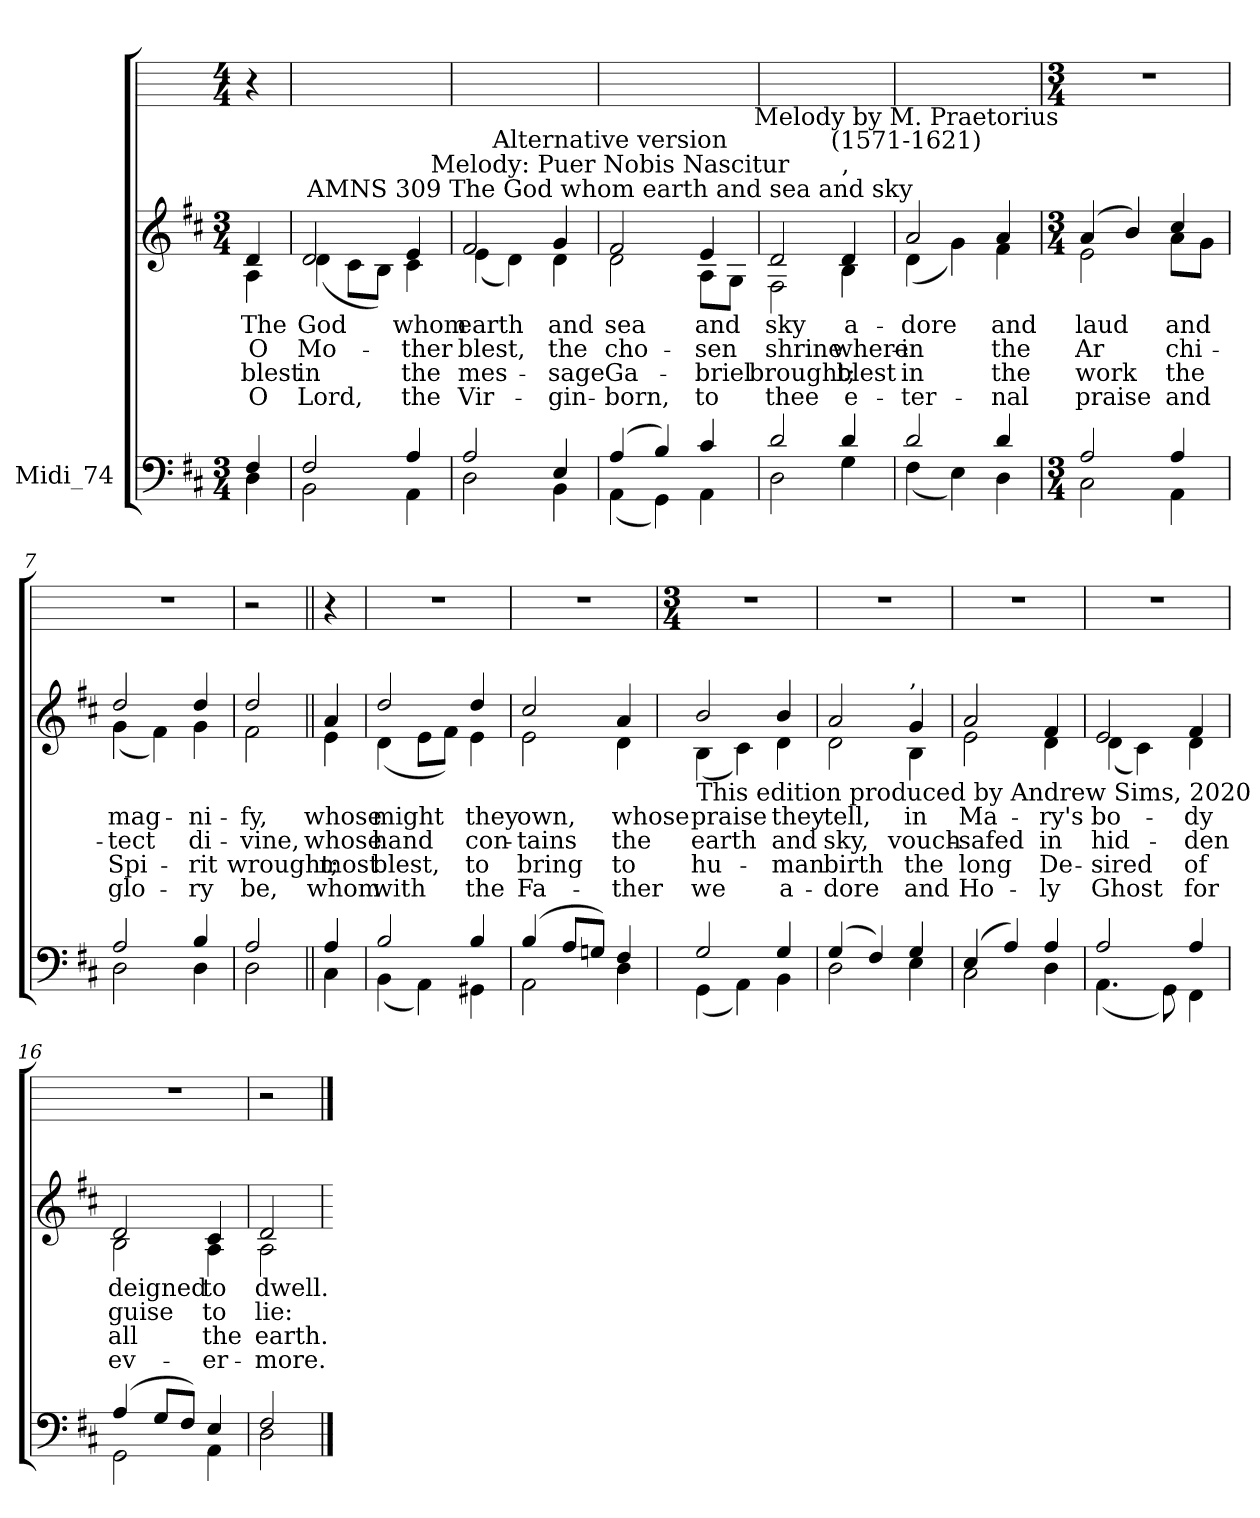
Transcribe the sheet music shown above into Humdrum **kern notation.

**kern	**kern	**text	**text	**text	**text	**kern
*part3	*part2	*part2	*part2	*part2	*part2	*part1
*staff3	*staff2	*staff2	*staff2	*staff2	*staff2	*staff1
*I"Midi_74	*	*	*	*	*	*
*clefF4	*clefG2	*	*	*	*	*
*k[f#c#]	*k[f#c#]	*	*	*	*	*
*D:	*D:	*	*	*	*	*
*M3/4	*M3/4	*	*	*	*	*M4/4
=	=	=	=	=	=	=
*^	*	*	*	*	*	*
!	!	!LO:TX:a:cj:t=Venantius Fortunatus (c. 530-c. 600),\ntr. J. M. Neale (1818-1866)	!	!	!	!	!
!	!	!	!LO:LY:b	!LO:LY:b	!LO:LY:b	!LO:LY:b	!
*	*	*^	*	*	*	*	*
4F#/	4D\	4d/	4A\	The	O	blest	O	4r
=1	=1	=1	=1	=1	=1	=1	=1	=1
!	!	!	!	!LO:LY:b	!LO:LY:b	!LO:LY:b	!LO:LY:b	!
2F#/	2BB\	2d/	(<4d\	God	Mo-	-in	Lord,	2.r
.	.	.	8c#\L	.	.	.	.	.
.	.	.	8B\J)	.	.	.	.	.
!	!	!	!	!LO:LY:b	!LO:LY:b	!LO:LY:b	!LO:LY:b	!
4A/	4AA\	4e/	4c#\	whom	ther	the	the	.
=2	=2	=2	=2	=2	=2	=2	=2	=2
!	!	!	!	!LO:LY:b	!LO:LY:b	!LO:LY:b	!LO:LY:b	!
2A/	2D\	2f#/	(<4e\	earth	blest,	mes-	-Vir-	2.r
.	.	.	4d\)	.	.	.	.	.
!	!	!	!	!LO:LY:b	!LO:LY:b	!LO:LY:b	!LO:LY:b	!
4E/	4BB\	4g/	4d\	-and	the	sage	gin-	.
=3	=3	=3	=3	=3	=3	=3	=3	=3
!	!	!LO:TX:a:cj:t=AMNS 309 The God whom earth and sea and sky	!	!	!	!	!	!
!	!	!LO:TX:a:cj:t=Melody&colon; Puer Nobis Nascitur	!	!	!	!	!	!
!	!	!LO:TX:a:cj:t=Alternative version	!	!	!	!	!	!
!	!	!	!	!LO:LY:b	!LO:LY:b	!LO:LY:b	!LO:LY:b	!
(>4A/	(<4AA\	2f#/	2d\	-sea	cho-	-Ga-	-born,	2.r
4B/)	4GG\)	.	.	.	.	.	.	.
!	!	!	!	!LO:LY:b	!LO:LY:b	!LO:LY:b	!LO:LY:b	!
4c#/	4AA\	4e/	8A\L	and	sen	briel	to	.
.	.	.	8G\J	.	.	.	.	.
=4	=4	=4	=4	=4	=4	=4	=4	=4
!	!	!	!	!LO:LY:b	!LO:LY:b	!LO:LY:b	!LO:LY:b	!
2d/	2D\	2d/	2F#\	sky	shrine	brought;	thee	2.r
!	!	!LO:TX:a:t=,	!	!	!	!	!	!
!	!	!	!	!LO:LY:b	!LO:LY:b	!LO:LY:b	!LO:LY:b	!
4d/	4G\	4d/	4B\	a-	-where-	-blest	e-	.
=5	=5	=5	=5	=5	=5	=5	=5	=5
!	!	!LO:TX:a:cj:t=Melody by M. Praetorius\n(1571-1621)	!	!	!	!	!	!
!	!	!	!	!LO:LY:b	!LO:LY:b	!LO:LY:b	!LO:LY:b	!
2d/	(<4F#\	2a/	(<4d\	-dore	in	in	ter-	2.r
.	4E\)	.	4g\)	.	.	.	.	.
!	!	!	!	!LO:LY:b	!LO:LY:b	!LO:LY:b	!LO:LY:b	!
4d/	4D\	4a/	4f#\	-and	the	the	nal	.
!!LO:LB:g=z
=6	=6	=6	=6	=6	=6	=6	=6	=6
*M3/4	*	*M3/4	*	*	*	*	*	*M3/4
!	!	!	!	!LO:LY:b	!LO:LY:b	!LO:LY:b	!LO:LY:b	!
2A/	2C#\	(>4a/	2e\	laud	Ar	work	praise	2.r
.	.	4b/)	.	.	.	.	.	.
!	!	!	!	!LO:LY:b	!LO:LY:b	!LO:LY:b	!LO:LY:b	!
4A/	4AA\	4cc#/	8a\L	and	chi-	-the	and	.
.	.	.	8g\J	.	.	.	.	.
=7	=7	=7	=7	=7	=7	=7	=7	=7
!	!	!	!	!LO:LY:b	!LO:LY:b	!LO:LY:b	!LO:LY:b	!
2A/	2D\	2dd/	(<4g\	mag-	-tect	Spi-	-glo-	2.r
.	.	.	4f#\)	.	.	.	.	.
!	!	!	!	!LO:LY:b	!LO:LY:b	!LO:LY:b	!LO:LY:b	!
4B/	4D\	4dd/	4g\	-ni-	-di-	-rit	ry	.
=8	=8	=8	=8	=8	=8	=8	=8	=8
!	!	!	!	!LO:LY:b	!LO:LY:b	!LO:LY:b	!LO:LY:b	!
2A/	2D\	2dd/	2f#\	fy,	vine,	wrought;	be,	2r
=9||	=9||	=9||	=9||	=9||	=9||	=9||	=9||	=9||
!	!	!	!	!LO:LY:b	!LO:LY:b	!LO:LY:b	!LO:LY:b	!
4A/	4C#\	4a/	4e\	whose	whose	most	whom	4r
=10	=10	=10	=10	=10	=10	=10	=10	=10
!	!	!	!	!LO:LY:b	!LO:LY:b	!LO:LY:b	!LO:LY:b	!
2B/	(<4BB\	2dd/	(<4d\	might	hand	blest,	with	2.r
.	4AA\)	.	8e\L	.	.	.	.	.
.	.	.	8f#\J)	.	.	.	.	.
!	!	!	!	!LO:LY:b	!LO:LY:b	!LO:LY:b	!LO:LY:b	!
4B/	4GG#X\	4dd/	4e\	they	con-	-to	the	.
=11	=11	=11	=11	=11	=11	=11	=11	=11
!	!	!	!	!LO:LY:b	!LO:LY:b	!LO:LY:b	!LO:LY:b	!
(>4B/	2AA\	2cc#/	2e\	own,	tains	bring	Fa-	2.r
8A/L	.	.	.	.	.	.	.	.
8Gn/J)	.	.	.	.	.	.	.	.
!	!	!	!	!LO:LY:b	!LO:LY:b	!LO:LY:b	!LO:LY:b	!
4F#/	4D\	4a/	4d\	-whose	the	to	ther	.
!!LO:LB:g=z
=12	=12	=12	=12	=12	=12	=12	=12	=12
*	*	*	*	*	*	*	*	*M3/4
!	!	!LO:TX:b:t=This edition produced by Andrew Sims, 2020	!	!	!	!	!	!
!	!	!	!	!LO:LY:b	!LO:LY:b	!LO:LY:b	!LO:LY:b	!
2G/	(<4GG\	2b/	(<4B\	praise	earth	hu-	-we	2.r
.	4AA\)	.	4c#\)	.	.	.	.	.
!	!	!	!	!LO:LY:b	!LO:LY:b	!LO:LY:b	!LO:LY:b	!
4G/	4BB\	4b/	4d\	they	and	man	a-	.
=13	=13	=13	=13	=13	=13	=13	=13	=13
!	!	!	!	!LO:LY:b	!LO:LY:b	!LO:LY:b	!LO:LY:b	!
(>4G/	2D\	2a/	2d\	-tell,	sky,	birth	dore	2.r
4F#/)	.	.	.	.	.	.	.	.
!	!	!LO:TX:a:t=,	!	!	!	!	!	!
!	!	!	!	!LO:LY:b	!LO:LY:b	!LO:LY:b	!LO:LY:b	!
4G/	4E\	4g/	4B\	in	vouch-	-the	and	.
=14	=14	=14	=14	=14	=14	=14	=14	=14
!	!	!	!	!LO:LY:b	!LO:LY:b	!LO:LY:b	!LO:LY:b	!
(>4E/	2C#\	2a/	2e\	Ma-	-safed	long	Ho-	2.r
4A/)	.	.	.	.	.	.	.	.
!	!	!	!	!LO:LY:b	!LO:LY:b	!LO:LY:b	!LO:LY:b	!
4A/	4D\	4f#/	4d\	-ry's	in	De-	-ly	.
=15	=15	=15	=15	=15	=15	=15	=15	=15
!	!	!	!	!LO:LY:b	!LO:LY:b	!LO:LY:b	!LO:LY:b	!
2A/	(<4.AA\	2e/	(<4d\	bo-	-hid-	-sired	Ghost	2.r
.	.	.	4c#\)	.	.	.	.	.
.	8GG\)	.	.	.	.	.	.	.
!	!	!	!	!LO:LY:b	!LO:LY:b	!LO:LY:b	!LO:LY:b	!
4A/	4FF#\	4f#/	4d\	dy	den	of	for	.
=16	=16	=16	=16	=16	=16	=16	=16	=16
!	!	!	!	!LO:LY:b	!LO:LY:b	!LO:LY:b	!LO:LY:b	!
(>4A/	2GG\	2d/	2B\	deigned	guise	all	ev-	2.r
8G/L	.	.	.	.	.	.	.	.
8F#/J)	.	.	.	.	.	.	.	.
!	!	!	!	!LO:LY:b	!LO:LY:b	!LO:LY:b	!LO:LY:b	!
4E/	4AA\	4c#/	4A\	-to	to	the	er-	.
=17	=17	=17	=17	=17	=17	=17	=17	=17
!	!	!	!	!LO:LY:b	!LO:LY:b	!LO:LY:b	!LO:LY:b	!
2F#/	2D\	2d/	2A\	-dwell.	lie:	earth.	more.	2r
*v	*v	*	*	*	*	*	*	*
*	*v	*v	*	*	*	*	*
==	=	==	==	==	==	==
*-	*-	*-	*-	*-	*-	*-
